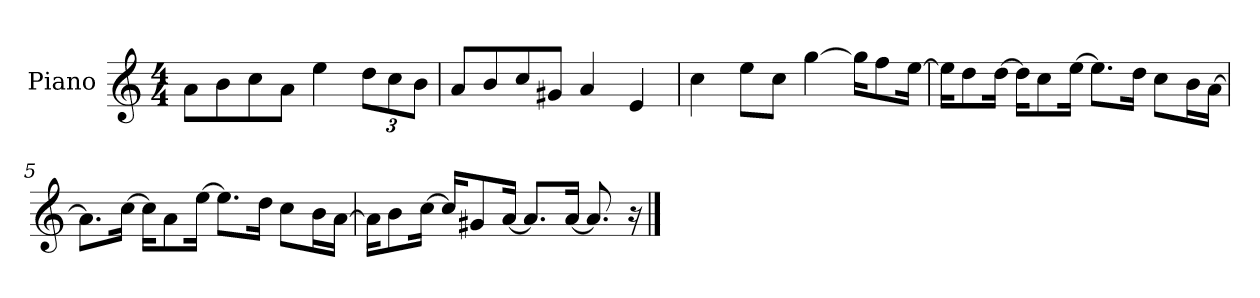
**kern
*part1
*staff1
*I"Piano
*I'P-no
*clefG2
*k[]
*M4/4
*MM90
=1
8a\L
8b\
8cc\
8a\J
4ee\
*Xbrackettup
12dd\L
12cc\
12b\J
=2
8a/L
8b/
8cc/
8g#X/J
4a/
4e/
=3
4cc\
8ee\L
8cc\J
[4gg\
16gg\KL]
8ff\
[16ee\Jk
=4
16ee\KL]
8dd\
[16dd\Jk
16dd\KL]
8cc\
[16ee\Jk
8.ee\L]
16dd\Jk
8cc\L
16b\L
[16a\JJ
!!LO:LB:g=z
=5
8.a\L]
[16cc\Jk
16cc\KL]
8a\
[16ee\Jk
8.ee\L]
16dd\Jk
8cc\L
16b\L
[16a\JJ
=6
16a\KL]
8b\
[16cc\Jk
16cc/KL]
8g#X/
[16a/Jk
8.a/L]
[16a/Jk
8.a/]
16r
==
*-
